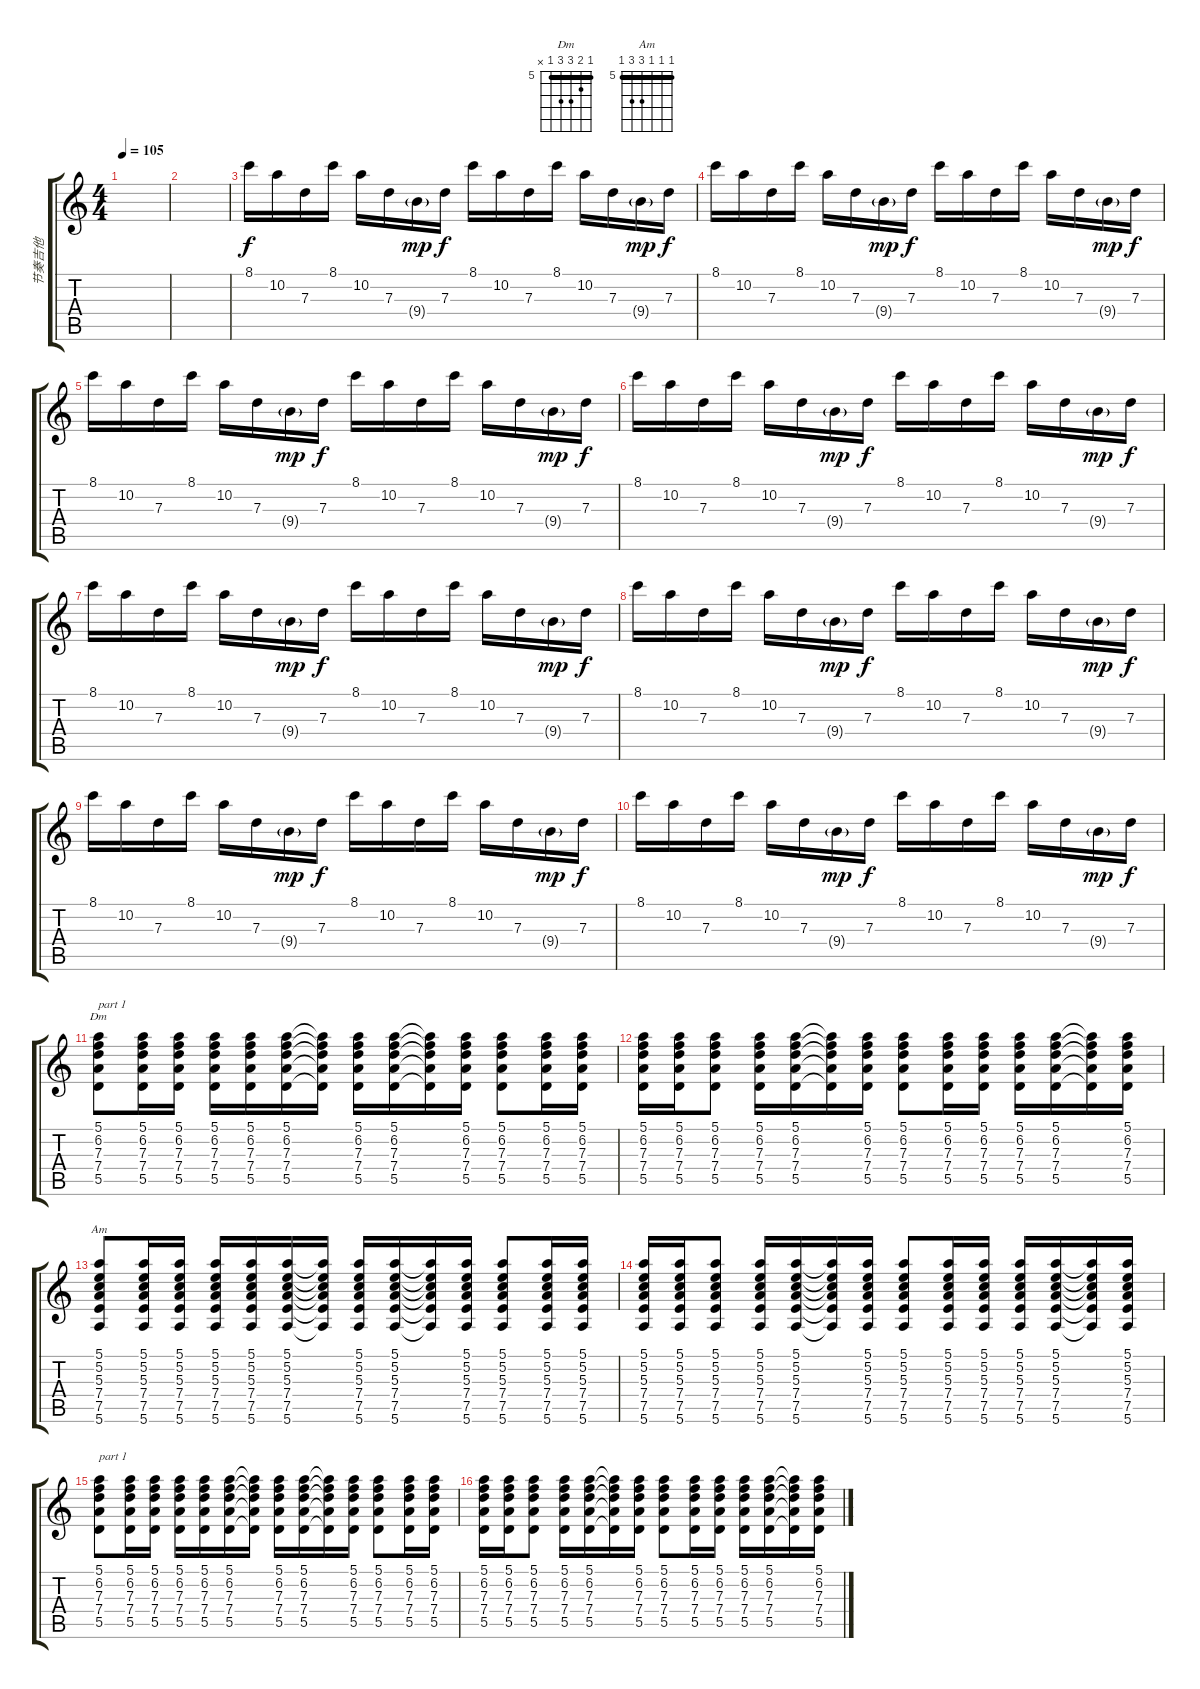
\track ("节奏吉他" "节奏吉他") {instrument electricguitarclean}
\staff {score tabs}
\tuning (E4 B3 G3 D3 A2 E2) {hide}
\chord ("Dm" 5 6 7 7 5 x) {firstfret 5 barre 5}
\chord ("Am" 5 5 5 7 7 5) {firstfret 5 barre 5}
\ts (4 4)
\tempo 105
\clef g2
\ks c
|
|
8.1.16 10.2.16 7.3.16 8.1.16 10.2.16 7.3.16 9.4{g}.16{dy mp} 7.3.16{dy f} 8.1.16 10.2.16 7.3.16 8.1.16 10.2.16 7.3.16 9.4{g}.16{dy mp} 7.3.16{dy f} |
8.1.16 10.2.16 7.3.16 8.1.16 10.2.16 7.3.16 9.4{g}.16{dy mp} 7.3.16{dy f} 8.1.16 10.2.16 7.3.16 8.1.16 10.2.16 7.3.16 9.4{g}.16{dy mp} 7.3.16{dy f} |
8.1.16 10.2.16 7.3.16 8.1.16 10.2.16 7.3.16 9.4{g}.16{dy mp} 7.3.16{dy f} 8.1.16 10.2.16 7.3.16 8.1.16 10.2.16 7.3.16 9.4{g}.16{dy mp} 7.3.16{dy f} |
8.1.16 10.2.16 7.3.16 8.1.16 10.2.16 7.3.16 9.4{g}.16{dy mp} 7.3.16{dy f} 8.1.16 10.2.16 7.3.16 8.1.16 10.2.16 7.3.16 9.4{g}.16{dy mp} 7.3.16{dy f} |
8.1.16 10.2.16 7.3.16 8.1.16 10.2.16 7.3.16 9.4{g}.16{dy mp} 7.3.16{dy f} 8.1.16 10.2.16 7.3.16 8.1.16 10.2.16 7.3.16 9.4{g}.16{dy mp} 7.3.16{dy f} |
8.1.16 10.2.16 7.3.16 8.1.16 10.2.16 7.3.16 9.4{g}.16{dy mp} 7.3.16{dy f} 8.1.16 10.2.16 7.3.16 8.1.16 10.2.16 7.3.16 9.4{g}.16{dy mp} 7.3.16{dy f} |
8.1.16 10.2.16 7.3.16 8.1.16 10.2.16 7.3.16 9.4{g}.16{dy mp} 7.3.16{dy f} 8.1.16 10.2.16 7.3.16 8.1.16 10.2.16 7.3.16 9.4{g}.16{dy mp} 7.3.16{dy f} |
8.1.16 10.2.16 7.3.16 8.1.16 10.2.16 7.3.16 9.4{g}.16{dy mp} 7.3.16{dy f} 8.1.16 10.2.16 7.3.16 8.1.16 10.2.16 7.3.16 9.4{g}.16{dy mp} 7.3.16{dy f} |
(5.1 6.2 7.3 7.4 5.5).8{ch "Dm" txt "part 1"} (5.1 6.2 7.3 7.4 5.5).16 (5.1 6.2 7.3 7.4 5.5).16 (5.1 6.2 7.3 7.4 5.5).16 (5.1 6.2 7.3 7.4 5.5).16 (5.1 6.2 7.3 7.4 5.5).16 (5.1{t} 6.2{t} 7.3{t} 7.4{t} 5.5{t}).16 (5.1 6.2 7.3 7.4 5.5).16 (5.1 6.2 7.3 7.4 5.5).16 (5.1{t} 6.2{t} 7.3{t} 7.4{t} 5.5{t}).16 (5.1 6.2 7.3 7.4 5.5).16 (5.1 6.2 7.3 7.4 5.5).8 (5.1 6.2 7.3 7.4 5.5).16 (5.1 6.2 7.3 7.4 5.5).16 |
(5.1 6.2 7.3 7.4 5.5).16 (5.1 6.2 7.3 7.4 5.5).16 (5.1 6.2 7.3 7.4 5.5).8 (5.1 6.2 7.3 7.4 5.5).16 (5.1 6.2 7.3 7.4 5.5).16 (5.1{t} 6.2{t} 7.3{t} 7.4{t} 5.5{t}).16 (5.1 6.2 7.3 7.4 5.5).16 (5.1 6.2 7.3 7.4 5.5).8 (5.1 6.2 7.3 7.4 5.5).16 (5.1 6.2 7.3 7.4 5.5).16 (5.1 6.2 7.3 7.4 5.5).16 (5.1 6.2 7.3 7.4 5.5).16 (5.1{t} 6.2{t} 7.3{t} 7.4{t} 5.5{t}).16 (5.1 6.2 7.3 7.4 5.5).16 |
(5.1 5.2 5.3 7.4 7.5 5.6).8{ch "Am"} (5.1 5.2 5.3 7.4 7.5 5.6).16 (5.1 5.2 5.3 7.4 7.5 5.6).16 (5.1 5.2 5.3 7.4 7.5 5.6).16 (5.1 5.2 5.3 7.4 7.5 5.6).16 (5.1 5.2 5.3 7.4 7.5 5.6).16 (5.1{t} 5.2{t} 5.3{t} 7.4{t} 7.5{t} 5.6{t}).16 (5.1 5.2 5.3 7.4 7.5 5.6).16 (5.1 5.2 5.3 7.4 7.5 5.6).16 (5.1{t} 5.2{t} 5.3{t} 7.4{t} 7.5{t} 5.6{t}).16 (5.1 5.2 5.3 7.4 7.5 5.6).16 (5.1 5.2 5.3 7.4 7.5 5.6).8 (5.1 5.2 5.3 7.4 7.5 5.6).16 (5.1 5.2 5.3 7.4 7.5 5.6).16 |
(5.1 5.2 5.3 7.4 7.5 5.6).16 (5.1 5.2 5.3 7.4 7.5 5.6).16 (5.1 5.2 5.3 7.4 7.5 5.6).8 (5.1 5.2 5.3 7.4 7.5 5.6).16 (5.1 5.2 5.3 7.4 7.5 5.6).16 (5.1{t} 5.2{t} 5.3{t} 7.4{t} 7.5{t} 5.6{t}).16 (5.1 5.2 5.3 7.4 7.5 5.6).16 (5.1 5.2 5.3 7.4 7.5 5.6).8 (5.1 5.2 5.3 7.4 7.5 5.6).16 (5.1 5.2 5.3 7.4 7.5 5.6).16 (5.1 5.2 5.3 7.4 7.5 5.6).16 (5.1 5.2 5.3 7.4 7.5 5.6).16 (5.1{t} 5.2{t} 5.3{t} 7.4{t} 7.5{t} 5.6{t}).16 (5.1 5.2 5.3 7.4 7.5 5.6).16 |
(5.1 6.2 7.3 7.4 5.5).8{txt "part 1"} (5.1 6.2 7.3 7.4 5.5).16 (5.1 6.2 7.3 7.4 5.5).16 (5.1 6.2 7.3 7.4 5.5).16 (5.1 6.2 7.3 7.4 5.5).16 (5.1 6.2 7.3 7.4 5.5).16 (5.1{t} 6.2{t} 7.3{t} 7.4{t} 5.5{t}).16 (5.1 6.2 7.3 7.4 5.5).16 (5.1 6.2 7.3 7.4 5.5).16 (5.1{t} 6.2{t} 7.3{t} 7.4{t} 5.5{t}).16 (5.1 6.2 7.3 7.4 5.5).16 (5.1 6.2 7.3 7.4 5.5).8 (5.1 6.2 7.3 7.4 5.5).16 (5.1 6.2 7.3 7.4 5.5).16 |
(5.1 6.2 7.3 7.4 5.5).16 (5.1 6.2 7.3 7.4 5.5).16 (5.1 6.2 7.3 7.4 5.5).8 (5.1 6.2 7.3 7.4 5.5).16 (5.1 6.2 7.3 7.4 5.5).16 (5.1{t} 6.2{t} 7.3{t} 7.4{t} 5.5{t}).16 (5.1 6.2 7.3 7.4 5.5).16 (5.1 6.2 7.3 7.4 5.5).8 (5.1 6.2 7.3 7.4 5.5).16 (5.1 6.2 7.3 7.4 5.5).16 (5.1 6.2 7.3 7.4 5.5).16 (5.1 6.2 7.3 7.4 5.5).16 (5.1{t} 6.2{t} 7.3{t} 7.4{t} 5.5{t}).16 (5.1 6.2 7.3 7.4 5.5).16
